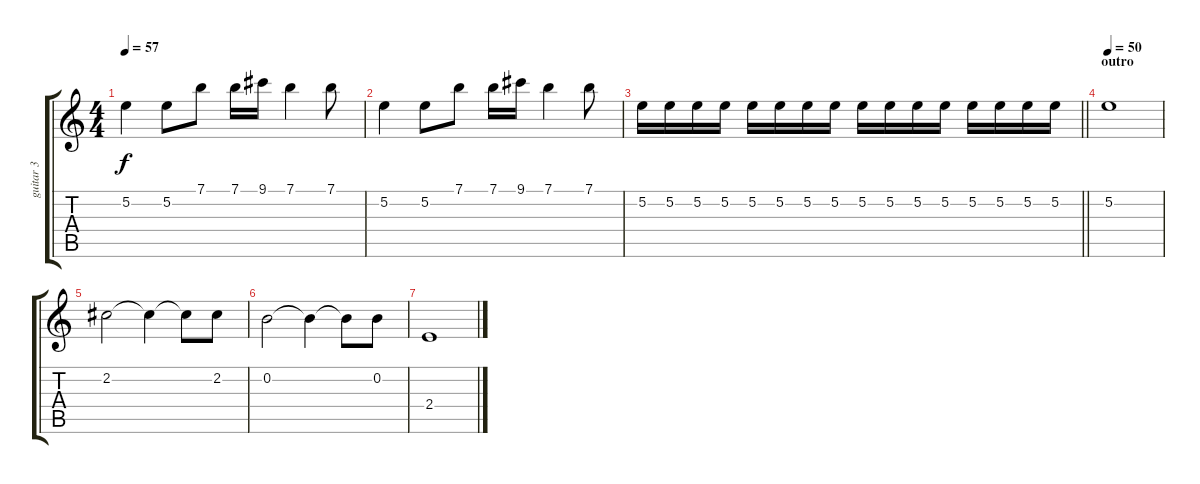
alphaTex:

\track ("guitar 3" "guitar 3") {instrument electricguitarjazz}
\staff {score tabs}
\tuning (E4 B3 G3 D3 A2 E2) {hide}
\ts (4 4)
\tempo 57
\clef g2
\ks c
5.2.4{dy f} 5.2.8 7.1.8 7.1.16 9.1.16 7.1.4 7.1.8 |
5.2.4 5.2.8 7.1.8 7.1.16 9.1.16 7.1.4 7.1.8 |
\barLineRight lightlight
5.2.16 5.2.16 5.2.16 5.2.16 5.2.16 5.2.16 5.2.16 5.2.16 5.2.16 5.2.16 5.2.16 5.2.16 5.2.16 5.2.16 5.2.16 5.2.16 |
\section ("" "outro")
\tempo 50
5.2.1{volume 15 instrument electricguitarjazz} |
2.2.2 2.2{t}.4 2.2{t}.8 2.2.8 |
0.2.2 0.2{t}.4 0.2{t}.8 0.2.8 |
2.4.1
